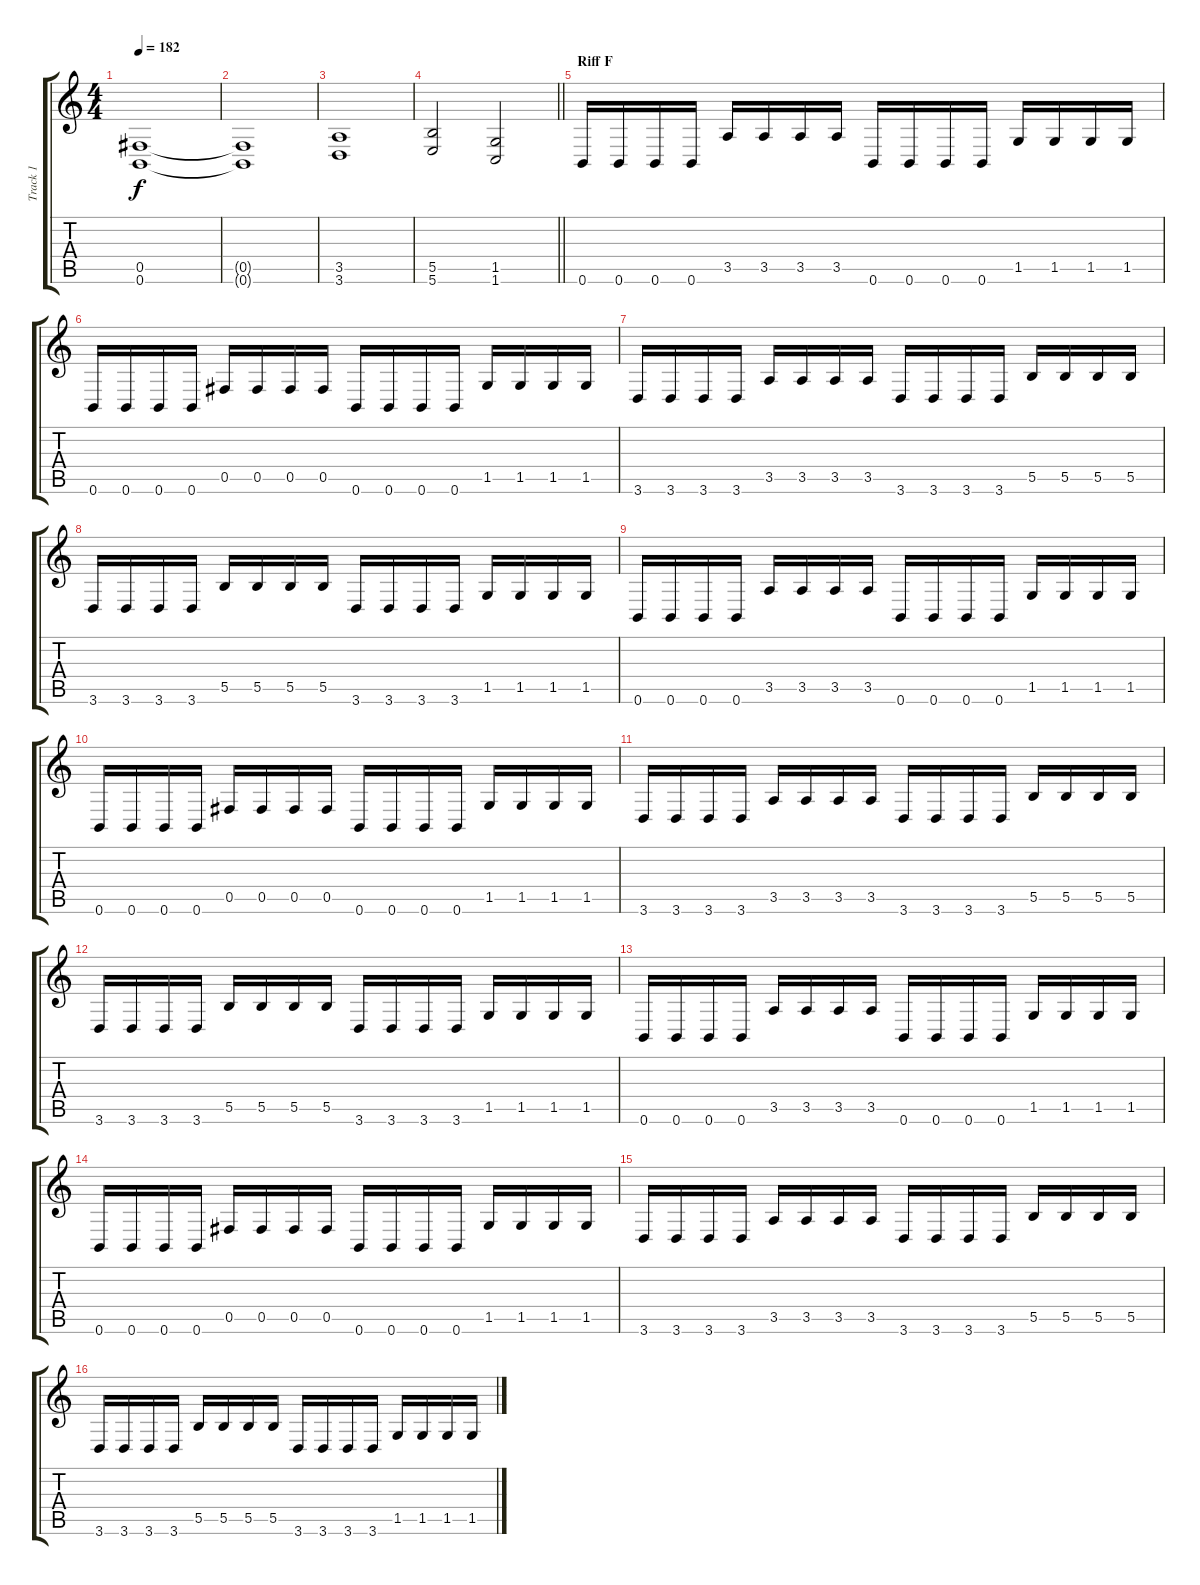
\track ("Track 1" "Track 1") {instrument overdrivenguitar}
\staff {score tabs}
\tuning (Db4 Ab3 E3 B2 Gb2 B1) {hide}
\ts (4 4)
\tempo 182
\clef g2
\ks c
(0.5 0.6).1{dy f} |
(0.5{t} 0.6{t}).1 |
(3.5 3.6).1 |
\barLineRight lightlight
(5.5 5.6).2 (1.5 1.6).2 |
\section ("" "Riff F")
0.6.16 0.6.16 0.6.16 0.6.16 3.5.16 3.5.16 3.5.16 3.5.16 0.6.16 0.6.16 0.6.16 0.6.16 1.5.16 1.5.16 1.5.16 1.5.16 |
0.6.16 0.6.16 0.6.16 0.6.16 0.5.16 0.5.16 0.5.16 0.5.16 0.6.16 0.6.16 0.6.16 0.6.16 1.5.16 1.5.16 1.5.16 1.5.16 |
3.6.16 3.6.16 3.6.16 3.6.16 3.5.16 3.5.16 3.5.16 3.5.16 3.6.16 3.6.16 3.6.16 3.6.16 5.5.16 5.5.16 5.5.16 5.5.16 |
3.6.16 3.6.16 3.6.16 3.6.16 5.5.16 5.5.16 5.5.16 5.5.16 3.6.16 3.6.16 3.6.16 3.6.16 1.5.16 1.5.16 1.5.16 1.5.16 |
0.6.16 0.6.16 0.6.16 0.6.16 3.5.16 3.5.16 3.5.16 3.5.16 0.6.16 0.6.16 0.6.16 0.6.16 1.5.16 1.5.16 1.5.16 1.5.16 |
0.6.16 0.6.16 0.6.16 0.6.16 0.5.16 0.5.16 0.5.16 0.5.16 0.6.16 0.6.16 0.6.16 0.6.16 1.5.16 1.5.16 1.5.16 1.5.16 |
3.6.16 3.6.16 3.6.16 3.6.16 3.5.16 3.5.16 3.5.16 3.5.16 3.6.16 3.6.16 3.6.16 3.6.16 5.5.16 5.5.16 5.5.16 5.5.16 |
3.6.16 3.6.16 3.6.16 3.6.16 5.5.16 5.5.16 5.5.16 5.5.16 3.6.16 3.6.16 3.6.16 3.6.16 1.5.16 1.5.16 1.5.16 1.5.16 |
0.6.16 0.6.16 0.6.16 0.6.16 3.5.16 3.5.16 3.5.16 3.5.16 0.6.16 0.6.16 0.6.16 0.6.16 1.5.16 1.5.16 1.5.16 1.5.16 |
0.6.16 0.6.16 0.6.16 0.6.16 0.5.16 0.5.16 0.5.16 0.5.16 0.6.16 0.6.16 0.6.16 0.6.16 1.5.16 1.5.16 1.5.16 1.5.16 |
3.6.16 3.6.16 3.6.16 3.6.16 3.5.16 3.5.16 3.5.16 3.5.16 3.6.16 3.6.16 3.6.16 3.6.16 5.5.16 5.5.16 5.5.16 5.5.16 |
3.6.16 3.6.16 3.6.16 3.6.16 5.5.16 5.5.16 5.5.16 5.5.16 3.6.16 3.6.16 3.6.16 3.6.16 1.5.16 1.5.16 1.5.16 1.5.16
